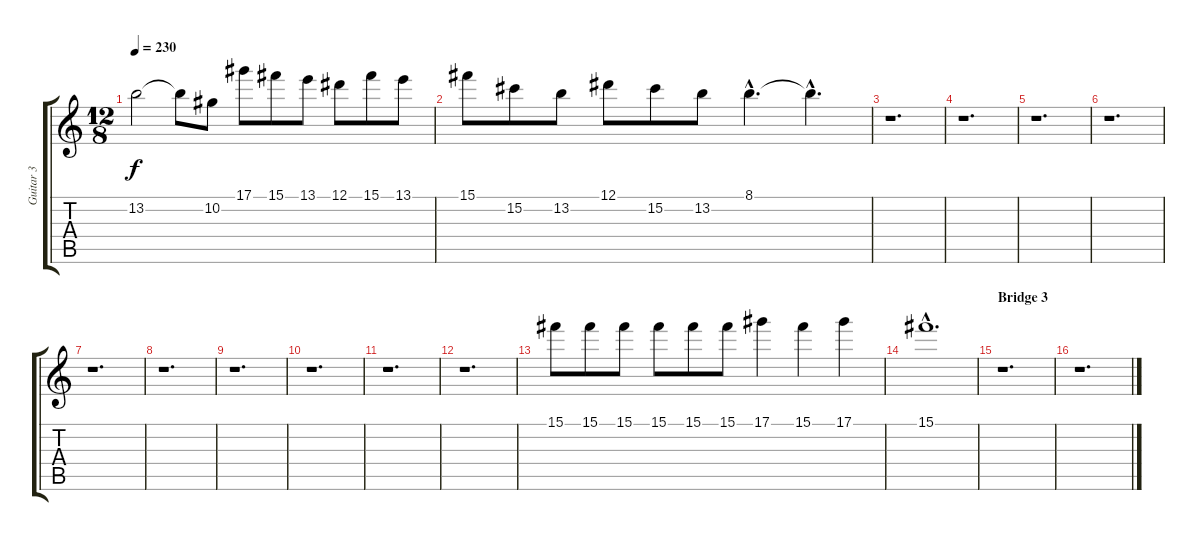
\track ("Guitar 3" "Guitar 3") {instrument distortionguitar}
\staff {score tabs}
\tuning (Eb4 Bb3 Gb3 Db3 Ab2 Eb2) {hide}
\ts (12 8)
\tempo 230
\clef g2
\ks c
13.2.2{dy f} 13.2{t}.8 10.2.8 17.1.8 15.1.8 13.1.8 12.1.8 15.1.8 13.1.8 |
15.1.8 15.2.8 13.2.8 12.1.8 15.2.8 13.2.8 8.1{hac}.4{d} 8.1{hac t}.4{d} |
r.1{d} |
r.1{d} |
r.1{d} |
r.1{d} |
r.1{d} |
r.1{d} |
r.1{d} |
r.1{d} |
r.1{d} |
r.1{d} |
15.1.8 15.1.8 15.1.8 15.1.8 15.1.8 15.1.8 17.1.4 15.1.4 17.1.4 |
15.1{hac}.1{d} |
\section ("" "Bridge 3")
r.1{d} |
r.1{d}
